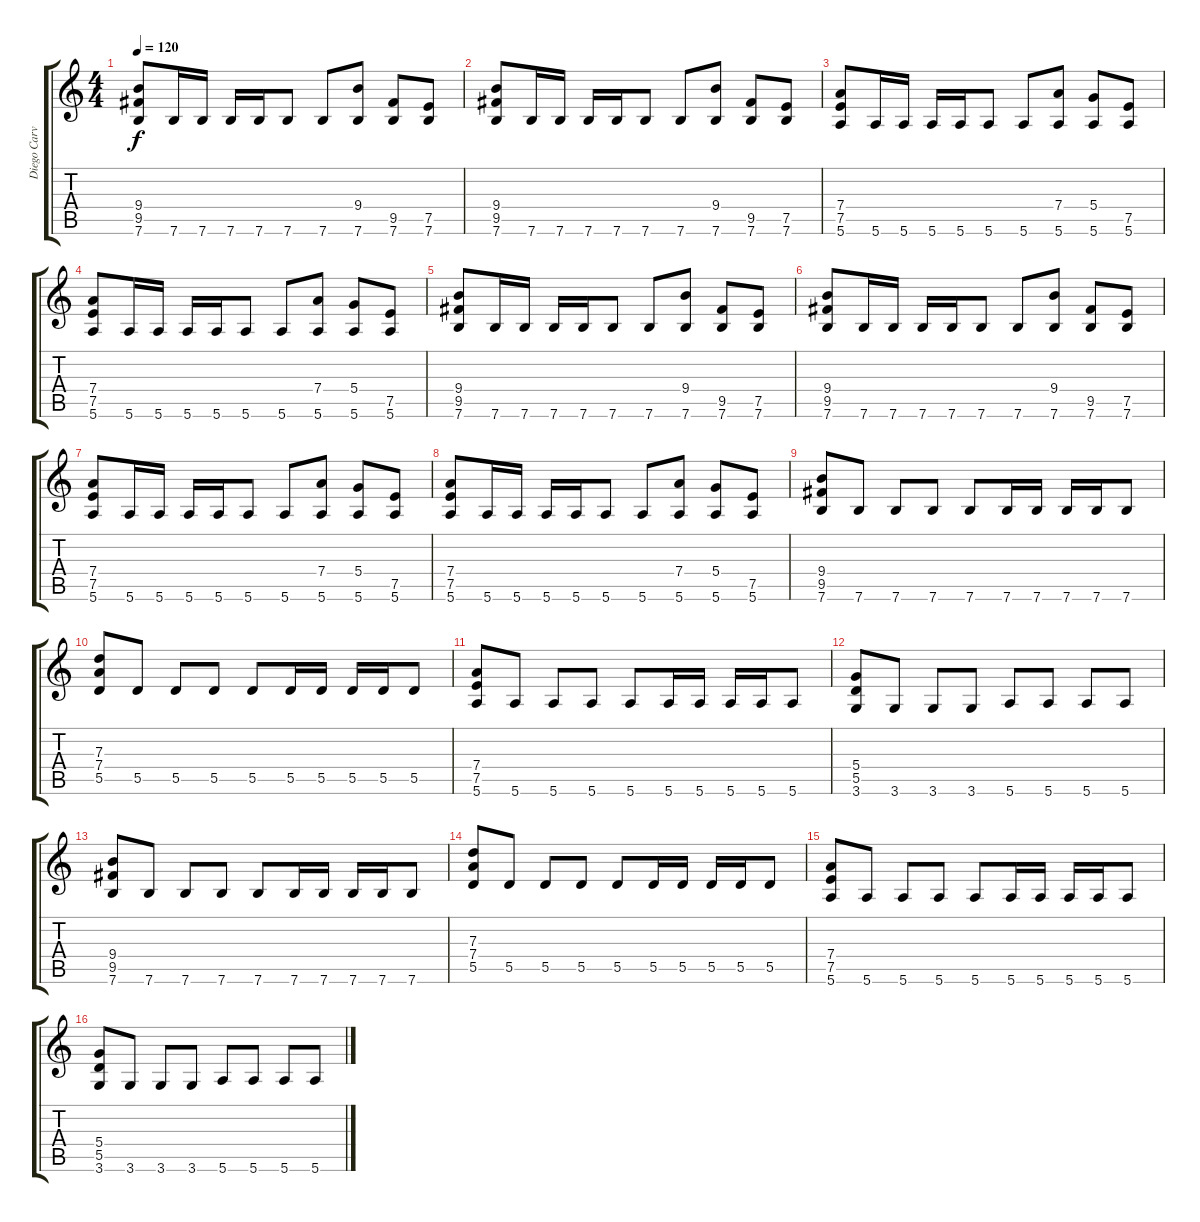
\track ("Diego Carvalho (Guitar)" "Diego Carv") {instrument distortionguitar}
\staff {score tabs}
\tuning (E4 B3 G3 D3 A2 E2) {hide}
\ts (4 4)
\tempo 120
\clef g2
\ks c
(9.4 9.5 7.6).8{dy f} 7.6.16 7.6.16 7.6.16 7.6.16 7.6.8 7.6.8 (9.4 7.6).8 (9.5 7.6).8 (7.5 7.6).8 |
(9.4 9.5 7.6).8 7.6.16 7.6.16 7.6.16 7.6.16 7.6.8 7.6.8 (9.4 7.6).8 (9.5 7.6).8 (7.5 7.6).8 |
(7.4 7.5 5.6).8 5.6.16 5.6.16 5.6.16 5.6.16 5.6.8 5.6.8 (7.4 5.6).8 (5.4 5.6).8 (7.5 5.6).8 |
(7.4 7.5 5.6).8 5.6.16 5.6.16 5.6.16 5.6.16 5.6.8 5.6.8 (7.4 5.6).8 (5.4 5.6).8 (7.5 5.6).8 |
(9.4 9.5 7.6).8 7.6.16 7.6.16 7.6.16 7.6.16 7.6.8 7.6.8 (9.4 7.6).8 (9.5 7.6).8 (7.5 7.6).8 |
(9.4 9.5 7.6).8 7.6.16 7.6.16 7.6.16 7.6.16 7.6.8 7.6.8 (9.4 7.6).8 (9.5 7.6).8 (7.5 7.6).8 |
(7.4 7.5 5.6).8 5.6.16 5.6.16 5.6.16 5.6.16 5.6.8 5.6.8 (7.4 5.6).8 (5.4 5.6).8 (7.5 5.6).8 |
(7.4 7.5 5.6).8 5.6.16 5.6.16 5.6.16 5.6.16 5.6.8 5.6.8 (7.4 5.6).8 (5.4 5.6).8 (7.5 5.6).8 |
(9.4 9.5 7.6).8 7.6.8 7.6.8 7.6.8 7.6.8 7.6.16 7.6.16 7.6.16 7.6.16 7.6.8 |
(7.3 7.4 5.5).8 5.5.8 5.5.8 5.5.8 5.5.8 5.5.16 5.5.16 5.5.16 5.5.16 5.5.8 |
(7.4 7.5 5.6).8 5.6.8 5.6.8 5.6.8 5.6.8 5.6.16 5.6.16 5.6.16 5.6.16 5.6.8 |
(5.4 5.5 3.6).8 3.6.8 3.6.8 3.6.8 5.6.8 5.6.8 5.6.8 5.6.8 |
(9.4 9.5 7.6).8 7.6.8 7.6.8 7.6.8 7.6.8 7.6.16 7.6.16 7.6.16 7.6.16 7.6.8 |
(7.3 7.4 5.5).8 5.5.8 5.5.8 5.5.8 5.5.8 5.5.16 5.5.16 5.5.16 5.5.16 5.5.8 |
(7.4 7.5 5.6).8 5.6.8 5.6.8 5.6.8 5.6.8 5.6.16 5.6.16 5.6.16 5.6.16 5.6.8 |
(5.4 5.5 3.6).8 3.6.8 3.6.8 3.6.8 5.6.8 5.6.8 5.6.8 5.6.8
